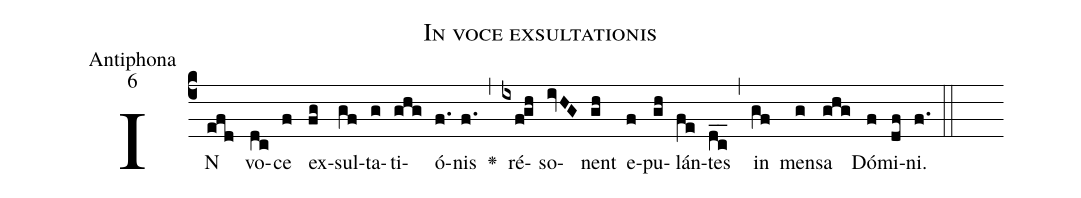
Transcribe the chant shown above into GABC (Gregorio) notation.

name:In voce exsultationis;
office-part:Antiphona;
mode:6;
%%
(c4) IN(efd) vo(dc)ce(f) ex(fg)sul(gf)ta(g)ti(ghg)ó(f.)nis(f.) <v>\greheightstar</v>(,) ré(ixf!gh)so(ivHG)nent(gh) e(f)pu(gh)lán(fe)tes(dc__) (,) in(gf) men(g)sa(ghg) Dó(f)mi(df)ni.(f.) (::)
